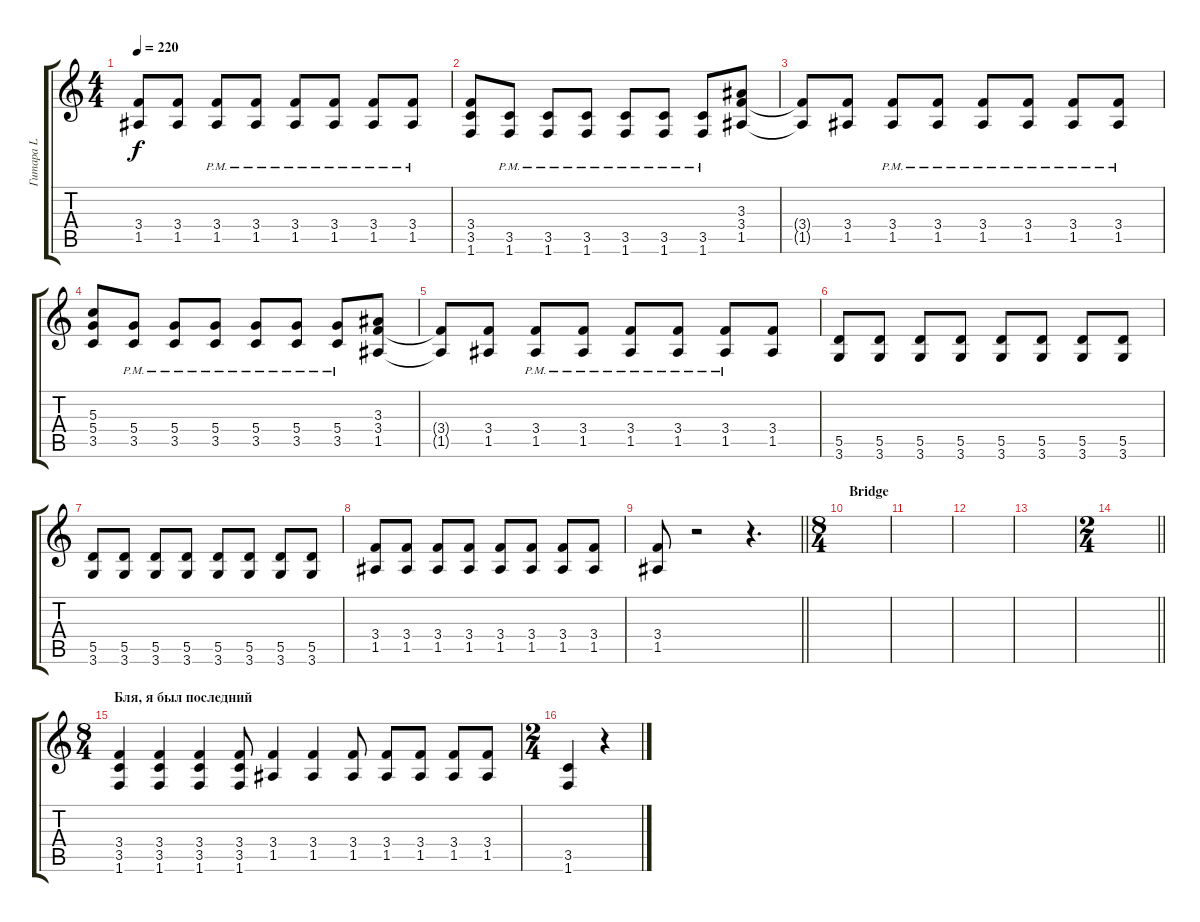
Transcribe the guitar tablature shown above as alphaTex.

\track ("Гитара L" "Гитара L") {instrument overdrivenguitar}
\staff {score tabs}
\tuning (E4 B3 G3 D3 A2 E2) {hide}
\ts (4 4)
\tempo 220
\clef g2
\ks c
(3.4{t} 1.5{t}).8{dy f} (3.4 1.5).8 (3.4 1.5{pm}).8 (3.4 1.5{pm}).8 (3.4 1.5{pm}).8 (3.4 1.5{pm}).8 (3.4 1.5{pm}).8 (3.4 1.5{pm}).8 |
(3.4 3.5 1.6).8 (3.5 1.6{pm}).8 (3.5 1.6{pm}).8 (3.5 1.6{pm}).8 (3.5 1.6{pm}).8 (3.5 1.6{pm}).8 (3.5 1.6{pm}).8 (3.3 3.4 1.5).8 |
(3.4{t} 1.5{t}).8 (3.4 1.5).8 (3.4 1.5{pm}).8 (3.4 1.5{pm}).8 (3.4 1.5{pm}).8 (3.4 1.5{pm}).8 (3.4 1.5{pm}).8 (3.4 1.5{pm}).8 |
(5.3 5.4 3.5).8 (5.4 3.5{pm}).8 (5.4 3.5{pm}).8 (5.4 3.5{pm}).8 (5.4 3.5{pm}).8 (5.4 3.5{pm}).8 (5.4 3.5{pm}).8 (3.3 3.4 1.5).8 |
(3.4{t} 1.5{t}).8 (3.4 1.5).8 (3.4 1.5{pm}).8 (3.4 1.5{pm}).8 (3.4 1.5{pm}).8 (3.4 1.5{pm}).8 (3.4 1.5{pm}).8 (3.4 1.5).8 |
(5.5 3.6).8 (5.5 3.6).8 (5.5 3.6).8 (5.5 3.6).8 (5.5 3.6).8 (5.5 3.6).8 (5.5 3.6).8 (5.5 3.6).8 |
(5.5 3.6).8 (5.5 3.6).8 (5.5 3.6).8 (5.5 3.6).8 (5.5 3.6).8 (5.5 3.6).8 (5.5 3.6).8 (5.5 3.6).8 |
(3.4 1.5).8 (3.4 1.5).8 (3.4 1.5).8 (3.4 1.5).8 (3.4 1.5).8 (3.4 1.5).8 (3.4 1.5).8 (3.4 1.5).8 |
\barLineRight lightlight
(3.4 1.5).8 r.2 r.4{d} |
\ts (8 4)
\section ("" "Bridge")
|
|
|
|
\ts (2 4)
\barLineRight lightlight
|
\ts (8 4)
\section ("" "Бля, я был последний")
(3.4 3.5 1.6).4 (3.4 3.5 1.6).4 (3.4 3.5 1.6).4 (3.4 3.5 1.6).8 (3.4 1.5).4 (3.4 1.5).4 (3.4 1.5).8 (3.4 1.5).8 (3.4 1.5).8 (3.4 1.5).8 (3.4 1.5).8 |
\ts (2 4)
(3.5 1.6).4 r.4
